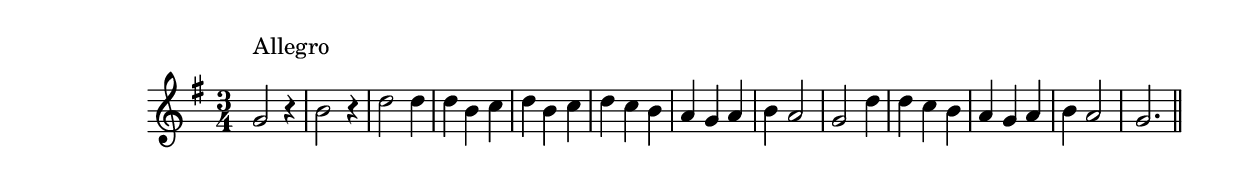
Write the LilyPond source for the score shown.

\version "2.19.49"
%{\header {
  title = "Su, Venite a Consiglio"
  composer = "Alessandro Scarlatti (1649-1725)"
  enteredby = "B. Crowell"
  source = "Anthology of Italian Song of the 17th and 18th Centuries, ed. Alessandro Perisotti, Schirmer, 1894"
}%}
\score{{\key g \major
\time 3/4
%{\tempo 4=156
%}\relative c'' {
  g2^\markup{\column { "Allegro" " " }}
  r4 |  b2 r4 | d2 d4 | d4 b c | d b c | d c b | a g a | b4 a2 | g2 d'4 | d4 c b | a g a | b4 a2 | g2.
  \bar "||"
}

}}